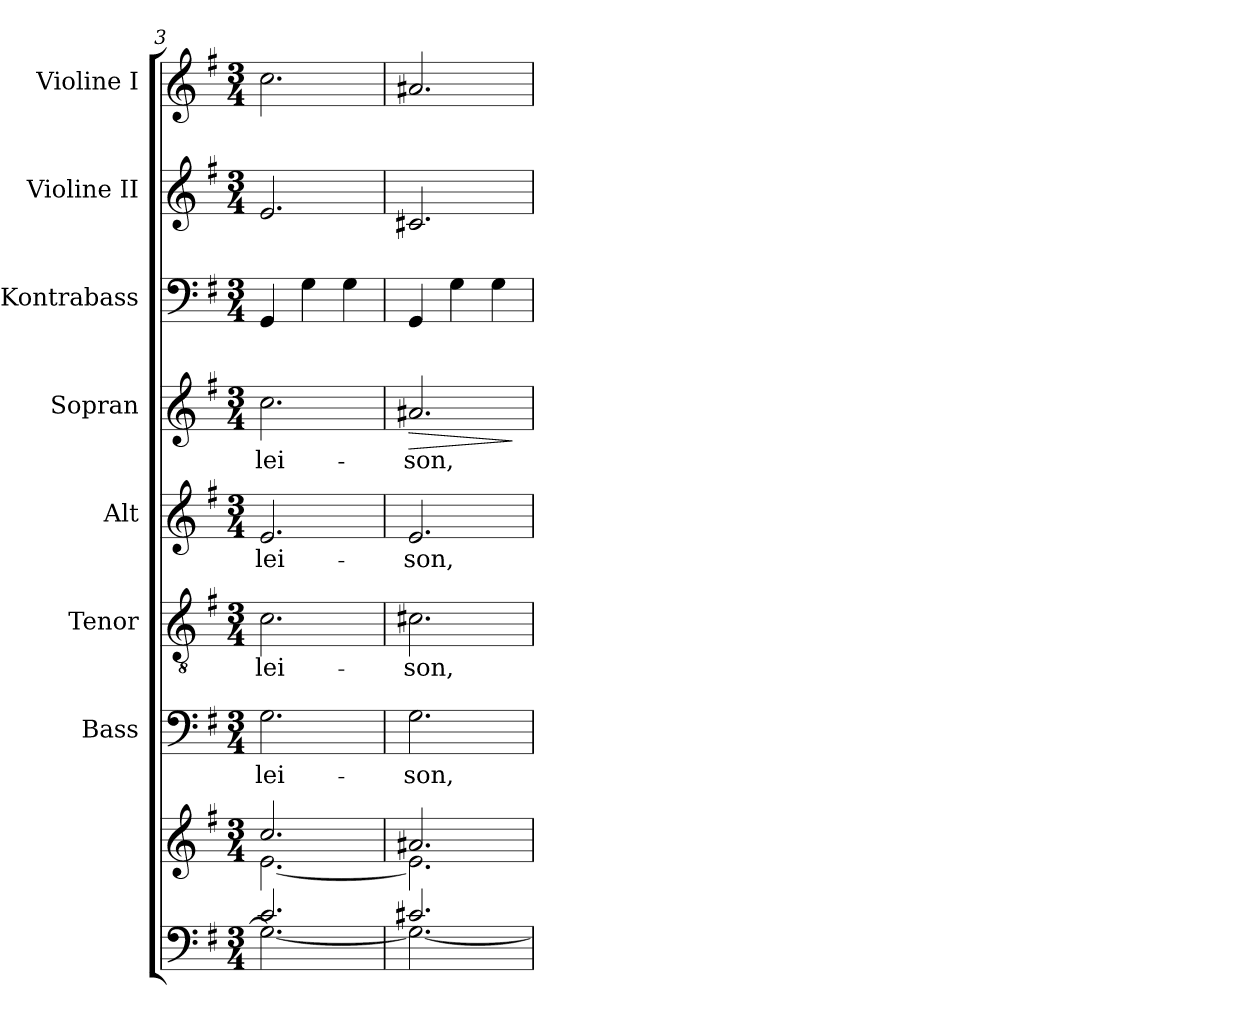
**kern	**kern	**kern	**text	**kern	**text	**kern	**text	**kern	**text	**dynam	**kern	**kern	**kern
*part8	*part8	*part7	*part7	*part6	*part6	*part5	*part5	*part4	*part4	*part4	*part3	*part2	*part1
*staff9	*staff8	*staff7	*staff7	*staff6	*staff6	*staff5	*staff5	*staff4	*staff4	*staff4	*staff3	*staff2	*staff1
*	*	*I"Bass	*	*I"Tenor	*	*I"Alt	*	*I"Sopran	*	*	*I"Kontrabass	*I"Violine II	*I"Violine I
*	*	*I'B.	*	*I'T.	*	*I'A.	*	*I'S.	*	*	*I'Kb.	*I'Vl. II	*I'Vl. I
*clefF4	*clefG2	*clefF4	*	*clefGv2	*	*clefG2	*	*clefG2	*	*	*clefF4	*clefG2	*clefG2
*	*	*	*	*	*	*	*	*	*	*	*ITrd7c12	*	*
*k[f#]	*k[f#]	*k[f#]	*	*k[f#]	*	*k[f#]	*	*k[f#]	*	*	*k[f#]	*k[f#]	*k[f#]
*G:	*G:	*G:	*	*G:	*	*G:	*	*G:	*	*	*G:	*G:	*G:
*M3/4	*M3/4	*M3/4	*	*M3/4	*	*M3/4	*	*M3/4	*	*	*M3/4	*M3/4	*M3/4
=3	=3	=3	=3	=3	=3	=3	=3	=3	=3	=3	=3	=3	=3
*^	*^	*	*	*	*	*	*	*	*	*	*	*	*
!	!	!	!	!	!LO:LY:b	!	!LO:LY:b	!	!LO:LY:b	!	!LO:LY:b	!	!	!	!
2.c/	2.G\_	2.cc/	[<2.e\	2.G\	-lei-	2.c\	-lei-	2.e/	-lei-	2.cc\	-lei-	.	4GGG/	2.e/	2.cc\
.	.	.	.	.	.	.	.	.	.	.	.	.	4GG\	.	.
.	.	.	.	.	.	.	.	.	.	.	.	.	4GG\	.	.
=4	=4	=4	=4	=4	=4	=4	=4	=4	=4	=4	=4	=4	=4	=4	=4
!	!	!	!	!	!LO:LY:b	!	!LO:LY:b	!	!LO:LY:b	!	!LO:LY:b	!LO:HP:b	!	!	!
2.c#X/	2.G\_	2.a#X/	2.e\]	2.G\	-son,	2.c#X\	-son,	2.e/	-son,	2.a#X/	-son,	>	4GGG/	2.c#X/	2.a#X/
.	.	.	.	.	.	.	.	.	.	.	.	.	4GG\	.	.
.	.	.	.	.	.	.	.	.	.	.	.	.	4GG\	.	.
*v	*v	*	*	*	*	*	*	*	*	*	*	*	*	*	*
*	*v	*v	*	*	*	*	*	*	*	*	*	*	*	*
.	.	.	.	.	.	.	.	.	.	]	.	.	.
=	=	=	=	=	=	=	=	=	=	=	=	=	=
*-	*-	*-	*-	*-	*-	*-	*-	*-	*-	*-	*-	*-	*-
